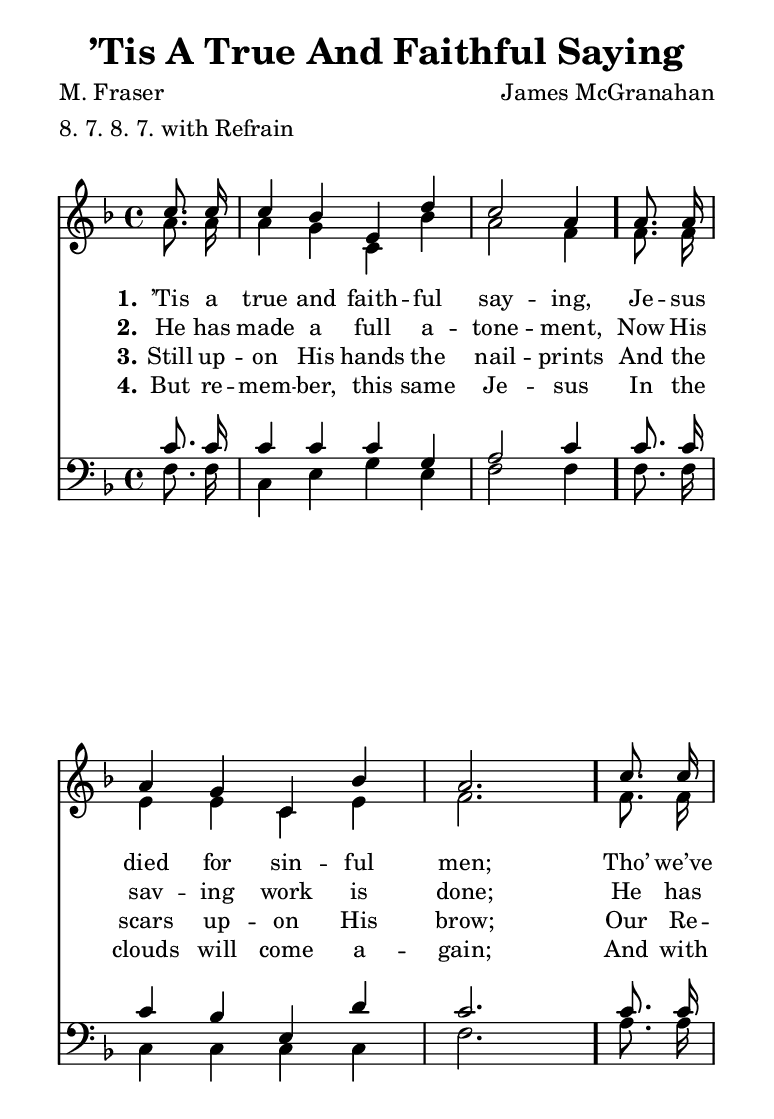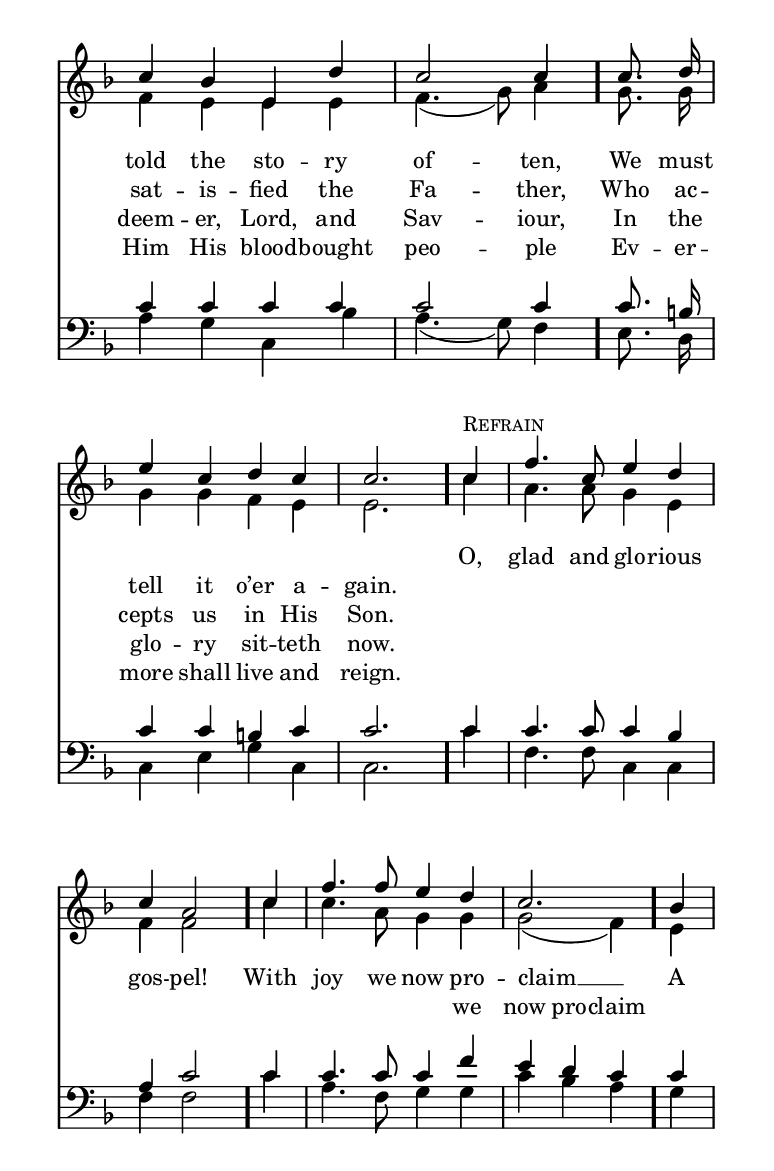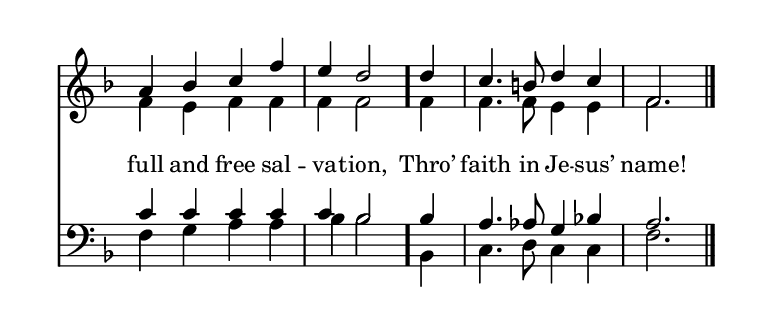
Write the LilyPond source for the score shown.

\include "common/global.ily"
\paper {
  \include "common/paper.ily"
  %ragged-bottom = ##t
  %ragged-last-bottom = ##t
  %systems-per-page = ##f
  %page-count = ##f
}

\header{
  hymnnumber = "129"
  title = "’Tis A True And Faithful Saying"
  tunename = ""
  meter = "8. 7. 8. 7. with Refrain"
  poet = "M. Fraser"
  composer = "James McGranahan"
  %copyright = ""
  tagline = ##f
}

% for fermata in MIDI
ta = { \tempo 4=80 }
tb = { \tempo 4=40 }

patternAA = { c8. c16 | c4 c4 c4 c4 | c2 c4 }
patternAB = { c8. c16 | c4 c4 c4 c4 | c2.   }
patternAC = { c8. c16 | c4 c4 c4 c4 | c4.( c8) c4 }

patternBA = { c4 | c4. c8 c4 c4 | c4 c2    }
patternBB = { c4 | c4. c8 c4 c4 | c2.      }
patternBC = { c4 | c4. c8 c4 c4 | c2( c4)  }
patternBD = { c4 | c4. c8 c4 c4 | c4 c4 c4 }

patternCA = { c4 | c4 c4 c4 c4 | c4 c2 }

global = {
  \include "common/overrides.ily"
  \override Staff.TimeSignature.style = #'()
  \time 4/4
  \override Score.MetronomeMark.transparent = ##t % hide all fermata changes too
  \ta
  \key f \major
  \partial 4
  \autoBeamOff
}

notesSoprano = {
\global
\relative c'' {

  \changePitch \patternAA { c c | c bes e, d' | c a }
  \changePitch \patternAB { a a | a g c, bes' | a }
  \changePitch \patternAA { c c | c bes e, d' | c c }
  \changePitch \patternAB { c d | e c d c | c }

  << s^\markup { \small \caps "Refrain" }
  \changePitch \patternBA { c | f c e d | c a } >>
  \changePitch \patternBB { c | f f e d | c }
  \changePitch \patternCA { bes | a bes c f | e d }
  \changePitch \patternBB { d | c b d c | f, }

  \bar "|."

}
}

notesAlto = {
\global
\relative e' {

  \changePitch \patternAA { a a | a g c, bes' | a f }
  \changePitch \patternAB { f f | e e c e | f }
  \changePitch \patternAC { f f | f e e e | f g a }
  \changePitch \patternAB { g g | g g f e | e }

  \changePitch \patternBA { c' | a a g e | f f }
  \changePitch \patternBC { c' | c a g g | g f }
  \changePitch \patternCA { e | f e f f | f f }
  \changePitch \patternBB { f | f f e e | f }

}
}

notesTenor = {
\global
\relative a {

  \changePitch \patternAA { c c | c c c g | a c }
  \changePitch \patternAB { c c | c bes e, d' | c }
  \changePitch \patternAA { c c | c c c c | c c }
  \changePitch \patternAB { c b | c c b c | c }

  \changePitch \patternBA { c | c c c bes | a c }
  \changePitch \patternBD { c | c c c f | e d c }
  \changePitch \patternCA { c | c c c c | c bes }
  \changePitch \patternBB { bes a aes g bes! | a }

}
}

notesBass = {
\global
\relative f {

  \changePitch \patternAA { f f | c e g e | f f }
  \changePitch \patternAB { f f | c c c c | f }
  \changePitch \patternAC { a a | a g c, bes' | a g f }
  \changePitch \patternAB { e d | c e g c, | c }

  \changePitch \patternBA { c' | f, f c c | f f }
  \changePitch \patternBD { c' a f g g | c bes a }
  \changePitch \patternCA { g | f g a a | bes bes }
  \changePitch \patternBB { bes, | c d c c | f }

}
}

Refrain = \lyricmode {

{ { \repeat unfold 30 { \skip 4 } } }
O, glad and glo -- rious gos -- pel! \bar "."
With joy we now pro -- claim __ \bar "."
A full and free sal -- va -- tion, \bar "."
Thro’ faith in Je -- sus’ name! \bar "."

}

wordsA = \lyricmode {
\set stanza = "1."

’Tis a true and faith -- ful say -- ing, \bar "."
Je -- sus died for sin -- ful men; \bar "."
Tho’ we’ve told the sto -- ry of -- ten, \bar "."
We must tell it o’er a -- gain. \bar "."

}

wordsB = \lyricmode {
\set stanza = "2."

He has made a full a -- tone -- ment,
Now His sav -- ing work is done;
He has sat -- is -- fied the Fa -- ther,
Who ac -- cepts us in His Son.

}

wordsC = \lyricmode {
\set stanza = "3."

Still up -- on His hands the nail -- prints
And the scars up -- on His brow;
Our Re -- deem -- er, Lord, and Sav -- iour,
In the glo -- ry sit -- teth now.

}

wordsD = \lyricmode {
\set stanza = "4."

But re -- mem -- ber, this same Je -- sus
In the clouds will come a -- gain;
And with Him His blood -- bought peo -- ple
Ev -- er -- more shall live and reign.

}

underWords = \lyricmode {

{ \repeat unfold 41 { \skip 4 } }
we now pro -- claim

}

\score {
  \context ChoirStaff <<
    \context Staff = upper <<
      \set ChoirStaff.systemStartDelimiter = #'SystemStartBar
      \context Voice  = sopranos { \voiceOne << \notesSoprano >> }
      \context Voice  = altos { \voiceTwo << \notesAlto >> }
      \context Lyrics = one   \lyricsto sopranos \wordsA
      \context Lyrics = two   \lyricsto sopranos \wordsB
      \context Lyrics = three \lyricsto sopranos \wordsC
      \context Lyrics = four  \lyricsto sopranos \wordsD
    >>
    \new Lyrics \with { alignBelowContext = upper } \lyricsto altos \Refrain
    \context Staff = men <<
      \clef bass
      \context Voice  = tenors { \voiceOne << \notesTenor >> }
      \context Voice  = basses { \voiceTwo << \notesBass >> }
    >>
    \context Lyrics = three \lyricsto tenors \underWords
  >>
  \layout {
    \include "common/layout.ily"
  }
  \midi{
    \include "common/midi.ily"
  }
}

\version "2.18.0"  % necessary for upgrading to future LilyPond versions.

% vi:set et ts=2 sw=2 ai nocindent syntax=lilypond:
